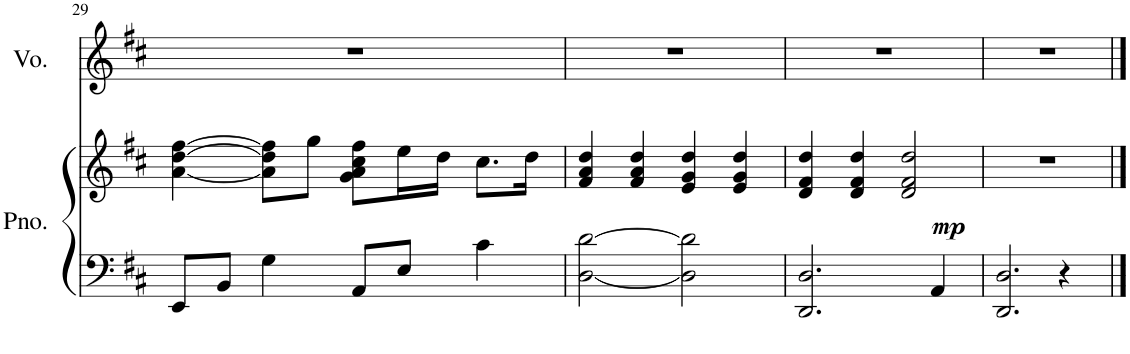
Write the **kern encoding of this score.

**kern	**kern	**dynam	**kern
*part2	*part2	*part2	*part1
*staff3	*staff2	*staff2/3	*staff1
*I"Piano	*	*	*I"Voice
*I'Pno.	*	*	*I'Vo.
!!LO:PB:g=z
*clefF4	*clefG2	*	*clefG2
*k[f#c#]	*k[f#c#]	*	*k[f#c#]
*M4/4	*M4/4	*	*M4/4
=29	=29	=29	=29
8EE/L	[4a\ [4dd\ [4ff#\	.	1r
8BB/J	.	.	.
4G\	8a\] 8dd\] 8ff#\]L	.	.
.	8gg\J	.	.
8AA/L	8g\ 8a\ 8cc#\ 8ff#\L	.	.
8E/J	16ee\L	.	.
.	16dd\JJ	.	.
4c#\	8.cc#\L	.	.
.	16dd\Jk	.	.
=30	=30	=30	=30
[2D\ [2d\	4f#/ 4a/ 4dd/	.	1r
.	4f#/ 4a/ 4dd/	.	.
2D\] 2d\]	4e/ 4g/ 4dd/	.	.
.	4e/ 4g/ 4dd/	.	.
=31	=31	=31	=31
2.DD/ 2.D/	4d/ 4f#/ 4dd/	.	1r
.	4d/ 4f#/ 4dd/	.	.
.	2d/ 2f#/ 2dd/	.	.
!	!	!LO:DY:a=2	!
4AA/	.	mp	.
=32	=32	=32	=32
2.DD/ 2.D/	1r	.	1r
4r	.	.	.
==	==	==	==
*-	*-	*-	*-
